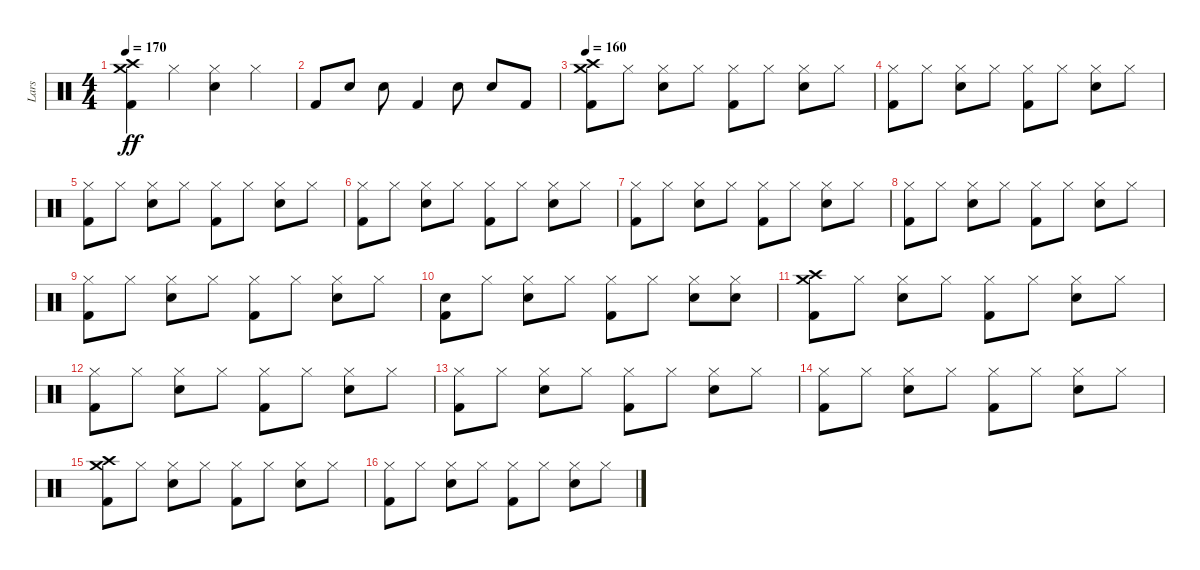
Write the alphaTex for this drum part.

\track ("Lars" "Lars") {instrument percussion}
\staff {score}
\articulation defaults
\ts (4 4)
\tempo 170
\clef neutral
\ks c
("Kick (hit) 2" "Crash high (hit)" "Crash medium (hit)").4{dy ff} "Hi-Hat (closed)".4 ("Snare (hit) 2" "Hi-Hat (closed)").4 "Hi-Hat (closed)".4 |
"Kick (hit) 2".8 "Snare (hit) 2".8 "Snare (hit) 2".8 "Kick (hit) 2".4 "Snare (hit) 2".8 "Snare (hit) 2".8 "Kick (hit) 2".8 |
\tempo 160
("Kick (hit) 2" "Crash high (hit)" "Crash medium (hit)").8 "Hi-Hat (closed)".8 ("Snare (hit) 2" "Hi-Hat (closed)").8 "Hi-Hat (closed)".8 ("Kick (hit) 2" "Hi-Hat (closed)").8 "Hi-Hat (closed)".8 ("Snare (hit) 2" "Hi-Hat (closed)").8 "Hi-Hat (closed)".8 |
("Kick (hit) 2" "Hi-Hat (closed)").8 "Hi-Hat (closed)".8 ("Snare (hit) 2" "Hi-Hat (closed)").8 "Hi-Hat (closed)".8 ("Kick (hit) 2" "Hi-Hat (closed)").8 "Hi-Hat (closed)".8 ("Snare (hit) 2" "Hi-Hat (closed)").8 "Hi-Hat (closed)".8 |
("Kick (hit) 2" "Hi-Hat (closed)").8 "Hi-Hat (closed)".8 ("Snare (hit) 2" "Hi-Hat (closed)").8 "Hi-Hat (closed)".8 ("Kick (hit) 2" "Hi-Hat (closed)").8 "Hi-Hat (closed)".8 ("Snare (hit) 2" "Hi-Hat (closed)").8 "Hi-Hat (closed)".8 |
("Kick (hit) 2" "Hi-Hat (closed)").8 "Hi-Hat (closed)".8 ("Snare (hit) 2" "Hi-Hat (closed)").8 "Hi-Hat (closed)".8 ("Kick (hit) 2" "Hi-Hat (closed)").8 "Hi-Hat (closed)".8 ("Snare (hit) 2" "Hi-Hat (closed)").8 "Hi-Hat (closed)".8 |
("Kick (hit) 2" "Hi-Hat (closed)").8 "Hi-Hat (closed)".8 ("Snare (hit) 2" "Hi-Hat (closed)").8 "Hi-Hat (closed)".8 ("Kick (hit) 2" "Hi-Hat (closed)").8 "Hi-Hat (closed)".8 ("Snare (hit) 2" "Hi-Hat (closed)").8 "Hi-Hat (closed)".8 |
("Kick (hit) 2" "Hi-Hat (closed)").8 "Hi-Hat (closed)".8 ("Snare (hit) 2" "Hi-Hat (closed)").8 "Hi-Hat (closed)".8 ("Kick (hit) 2" "Hi-Hat (closed)").8 "Hi-Hat (closed)".8 ("Snare (hit) 2" "Hi-Hat (closed)").8 "Hi-Hat (closed)".8 |
("Kick (hit) 2" "Hi-Hat (closed)").8 "Hi-Hat (closed)".8 ("Snare (hit) 2" "Hi-Hat (closed)").8 "Hi-Hat (closed)".8 ("Kick (hit) 2" "Hi-Hat (closed)").8 "Hi-Hat (closed)".8 ("Snare (hit) 2" "Hi-Hat (closed)").8 "Hi-Hat (closed)".8 |
("Kick (hit) 2" "Snare (hit)").8 "Hi-Hat (closed)".8 ("Snare (hit) 2" "Hi-Hat (closed)").8 "Hi-Hat (closed)".8 ("Kick (hit) 2" "Hi-Hat (closed)").8 "Hi-Hat (closed)".8 ("Snare (hit) 2" "Hi-Hat (closed)").8 ("Snare (hit) 2" "Hi-Hat (closed)").8 |
("Kick (hit) 2" "Crash high (hit)" "Crash medium (hit)").8 "Hi-Hat (closed)".8 ("Snare (hit) 2" "Hi-Hat (closed)").8 "Hi-Hat (closed)".8 ("Kick (hit) 2" "Hi-Hat (closed)").8 "Hi-Hat (closed)".8 ("Snare (hit) 2" "Hi-Hat (closed)").8 "Hi-Hat (closed)".8 |
("Kick (hit) 2" "Hi-Hat (closed)").8 "Hi-Hat (closed)".8 ("Snare (hit) 2" "Hi-Hat (closed)").8 "Hi-Hat (closed)".8 ("Kick (hit) 2" "Hi-Hat (closed)").8 "Hi-Hat (closed)".8 ("Snare (hit) 2" "Hi-Hat (closed)").8 "Hi-Hat (closed)".8 |
("Kick (hit) 2" "Hi-Hat (closed)").8 "Hi-Hat (closed)".8 ("Snare (hit) 2" "Hi-Hat (closed)").8 "Hi-Hat (closed)".8 ("Kick (hit) 2" "Hi-Hat (closed)").8 "Hi-Hat (closed)".8 ("Snare (hit) 2" "Hi-Hat (closed)").8 "Hi-Hat (closed)".8 |
("Kick (hit) 2" "Hi-Hat (closed)").8 "Hi-Hat (closed)".8 ("Snare (hit) 2" "Hi-Hat (closed)").8 "Hi-Hat (closed)".8 ("Kick (hit) 2" "Hi-Hat (closed)").8 "Hi-Hat (closed)".8 ("Snare (hit) 2" "Hi-Hat (closed)").8 "Hi-Hat (closed)".8 |
("Crash high (hit)" "Kick (hit) 2" "Crash medium (hit)").8 "Hi-Hat (closed)".8 ("Snare (hit) 2" "Hi-Hat (closed)").8 "Hi-Hat (closed)".8 ("Kick (hit) 2" "Hi-Hat (closed)").8 "Hi-Hat (closed)".8 ("Snare (hit) 2" "Hi-Hat (closed)").8 "Hi-Hat (closed)".8 |
("Kick (hit) 2" "Hi-Hat (closed)").8 "Hi-Hat (closed)".8 ("Snare (hit) 2" "Hi-Hat (closed)").8 "Hi-Hat (closed)".8 ("Kick (hit) 2" "Hi-Hat (closed)").8 "Hi-Hat (closed)".8 ("Snare (hit) 2" "Hi-Hat (closed)").8 "Hi-Hat (closed)".8
